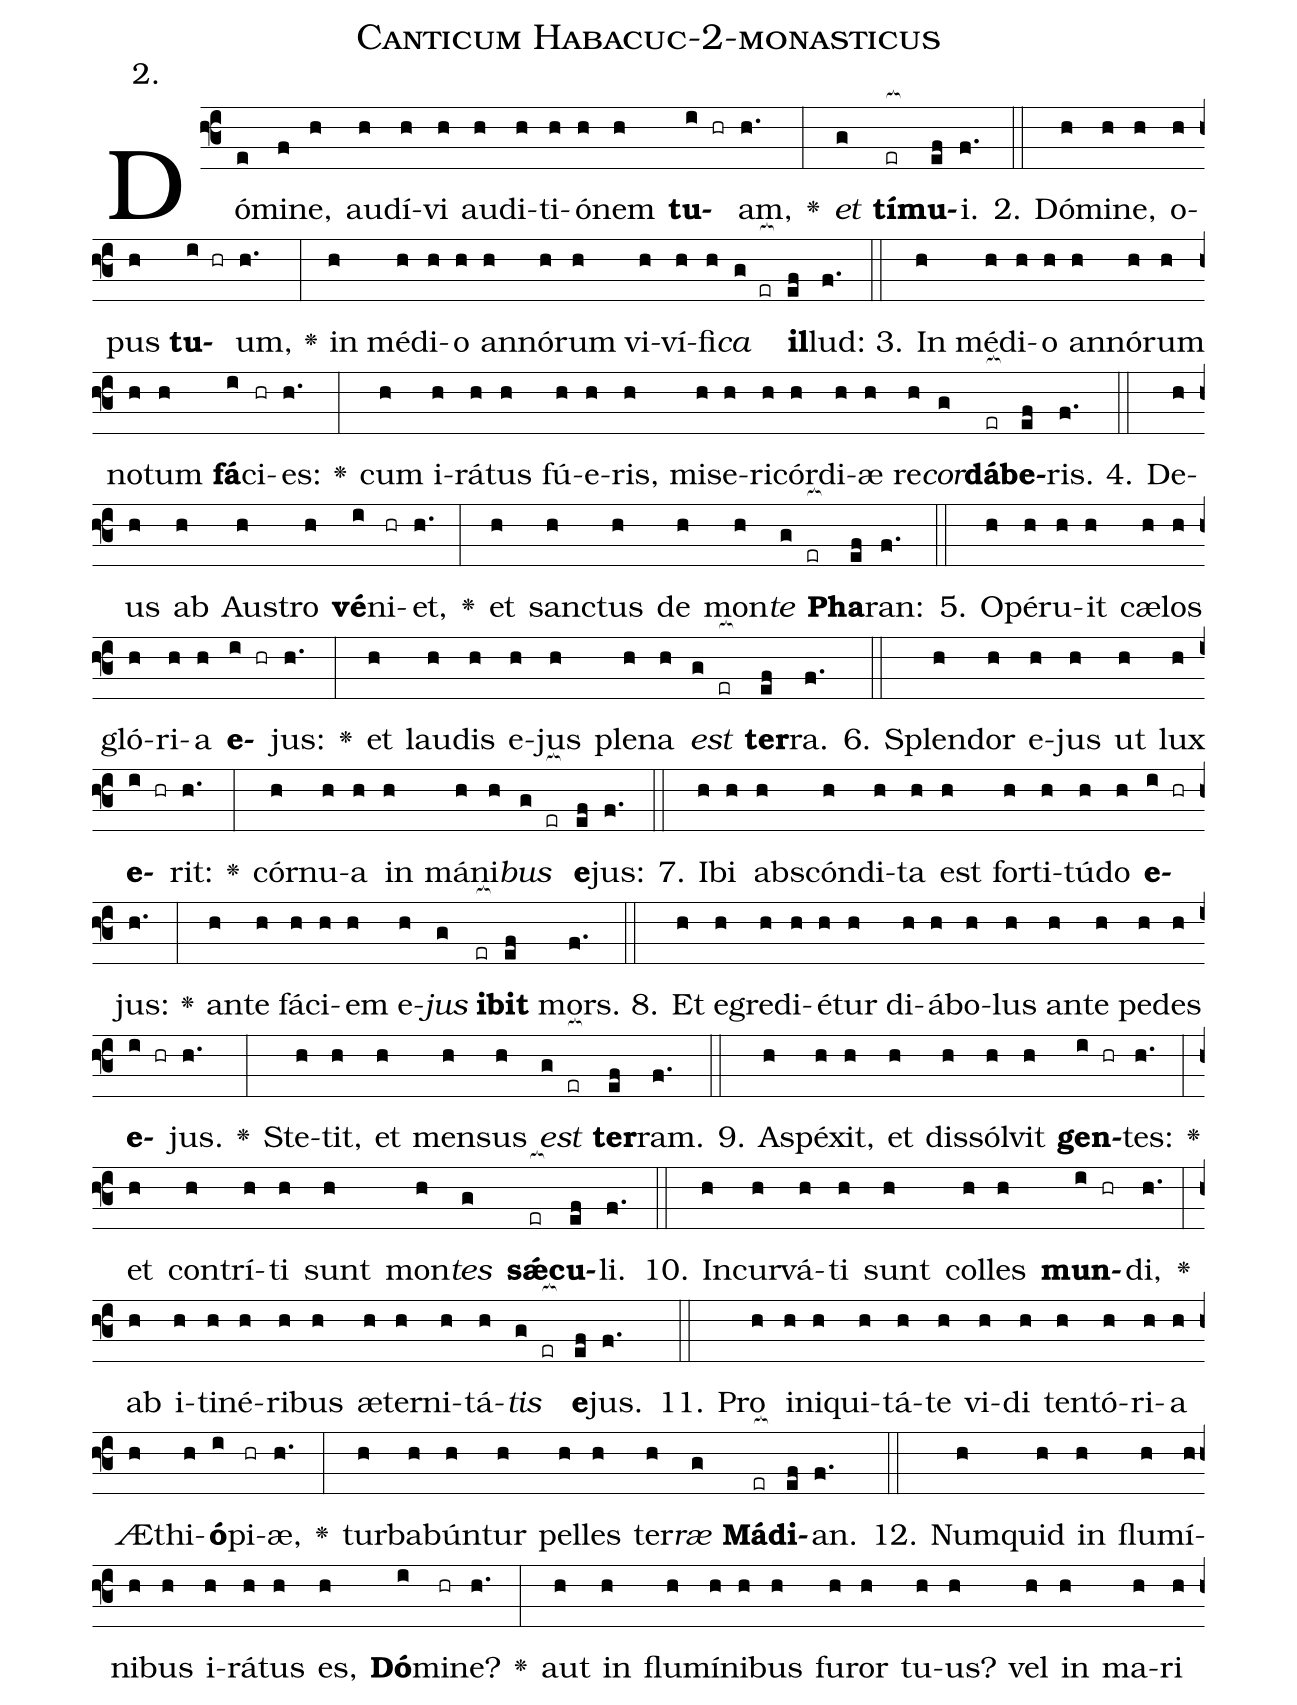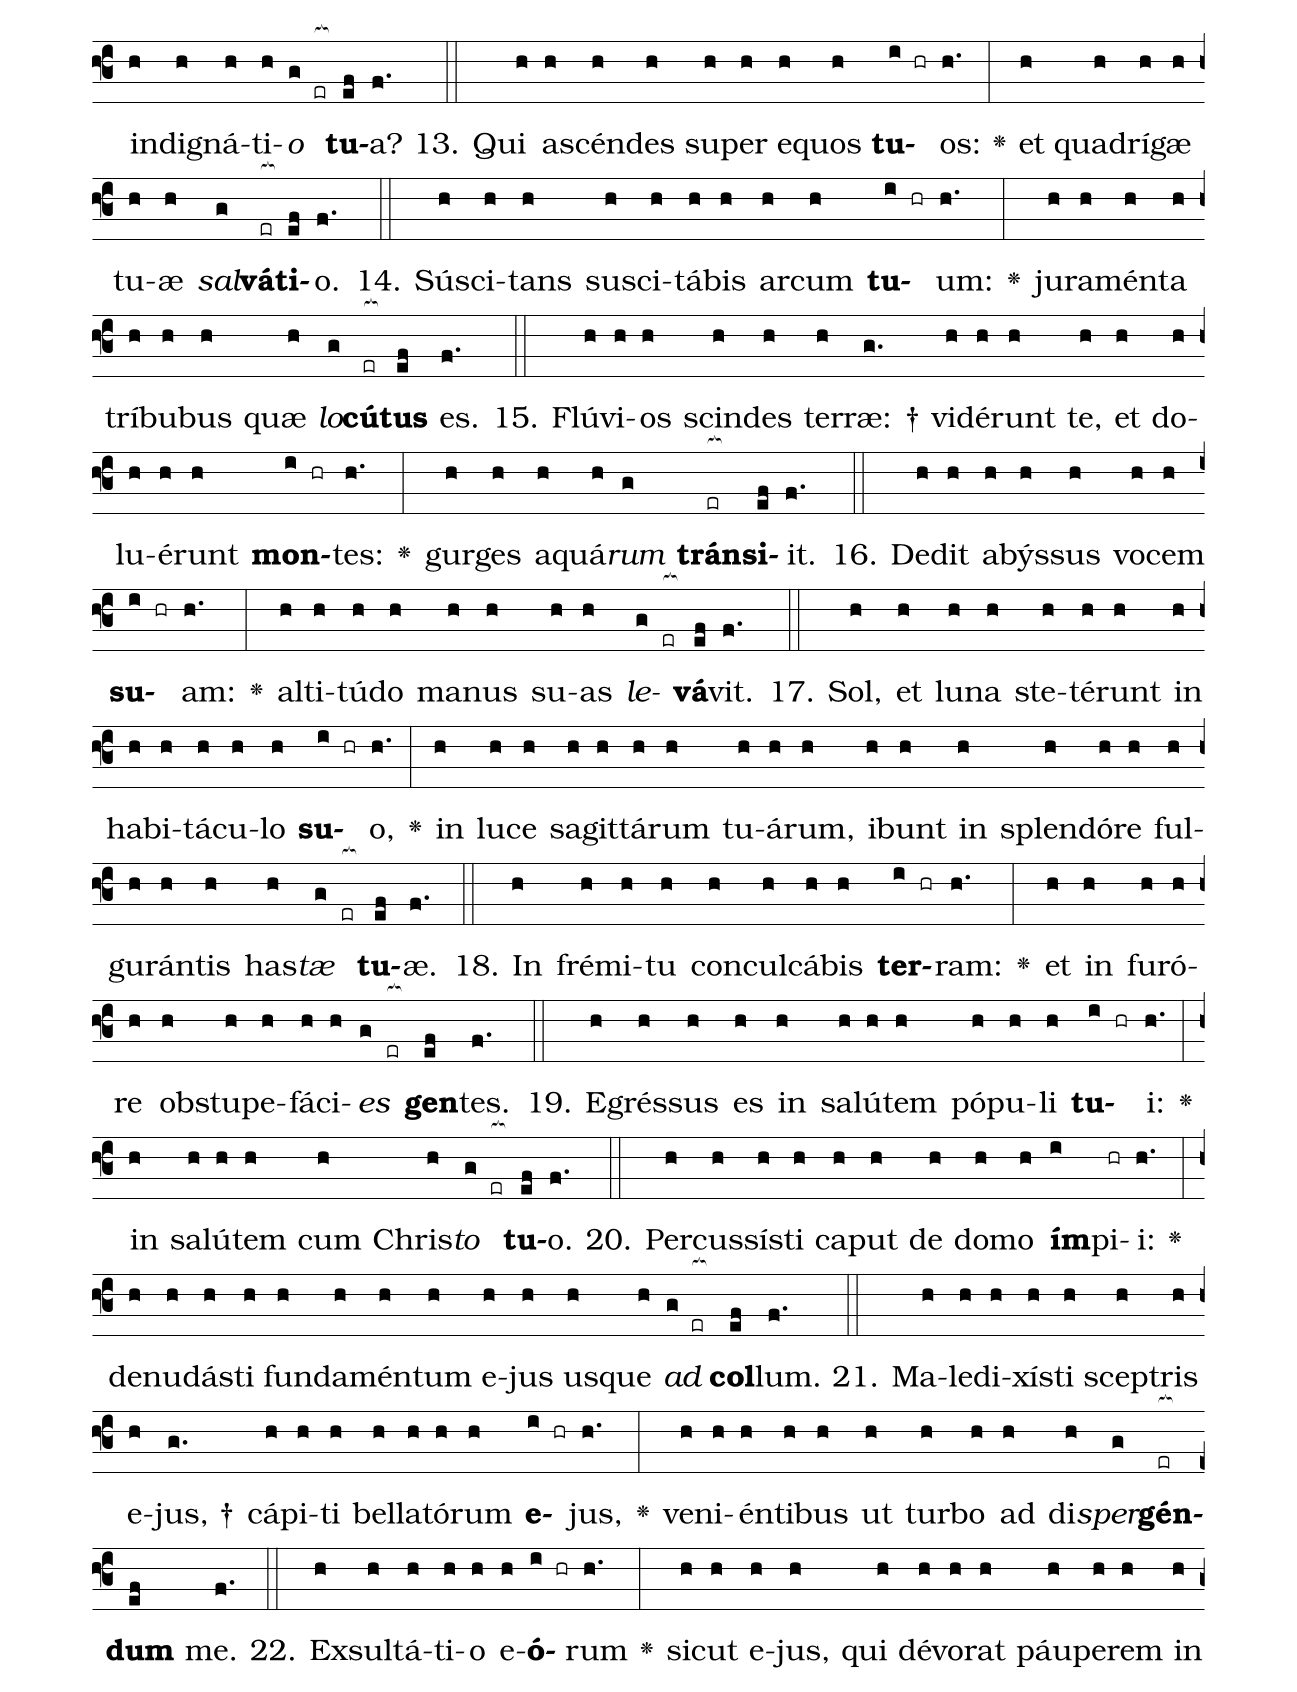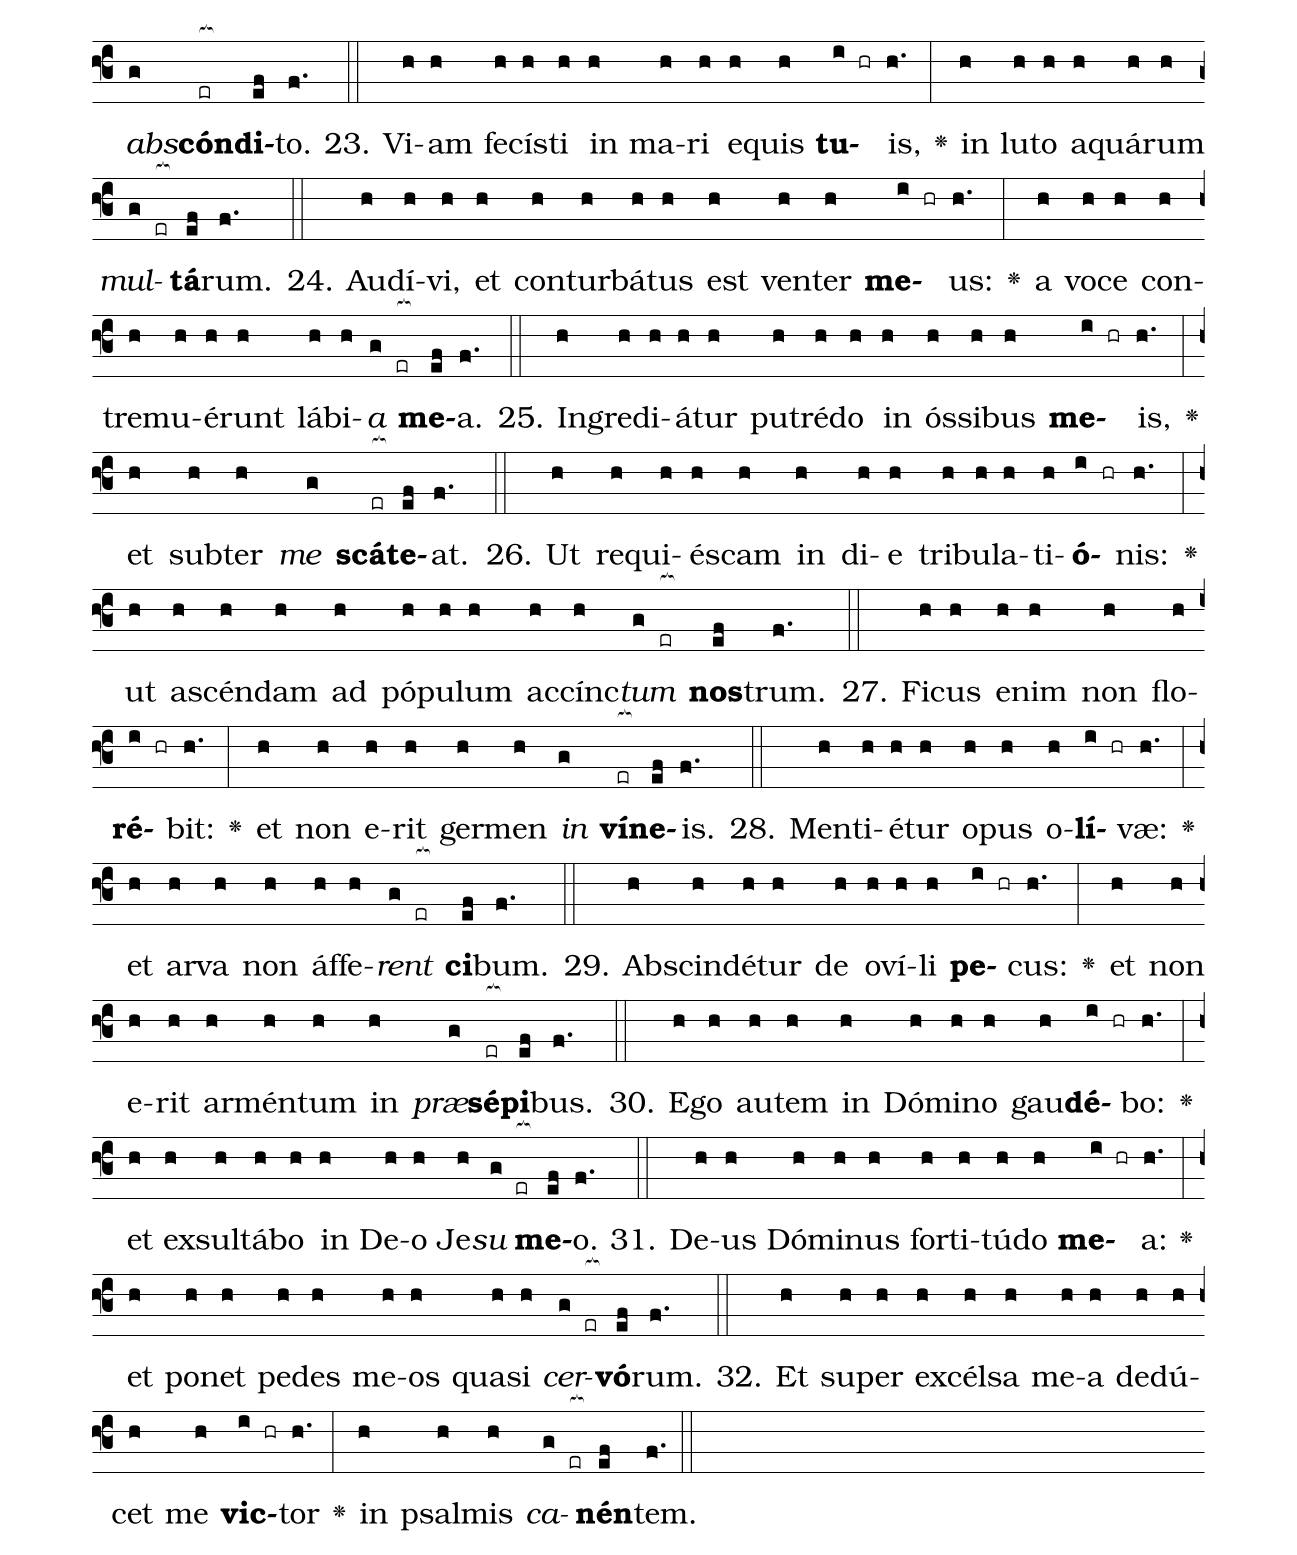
name: Canticum Habacuc-2-monasticus;
annotation: 2.;
%%
(f3)Dó(e)mi(f)ne,(h) au(h)dí(h)vi(h) au(h)di(h)ti(h)ó(h)nem(h) <b>tu</b>(i hr)am,(h.) <v>\greheightstar</v>(:) <i>et</i>(g) <b>tí</b>(er[ocb:1{])<b>mu</b>(ef[ocb:0}])i.(f.) (::)
2. Dó(h)mi(h)ne,(h) o(h)pus(h) <b>tu</b>(i hr)um,(h.) <v>\greheightstar</v>(:) in(h) mé(h)di(h)o(h) an(h)nó(h)rum(h) vi(h)ví(h)fi(h)<i>ca</i>(g er[ocb:1{]) <b>il</b>(ef[ocb:0}])lud:(f.) (::)
3. In(h) mé(h)di(h)o(h) an(h)nó(h)rum(h) no(h)tum(h) <b>fá</b>(i)ci(hr)es:(h.) <v>\greheightstar</v>(:) cum(h) i(h)rá(h)tus(h) fú(h)e(h)ris,(h) mi(h)se(h)ri(h)cór(h)di(h)æ(h) re(h)<i>cor</i>(g)<b>dá</b>(er[ocb:1{])<b>be</b>(ef[ocb:0}])ris.(f.) (::)
4. De(h)us(h) ab(h) Aus(h)tro(h) <b>vé</b>(i)ni(hr)et,(h.) <v>\greheightstar</v>(:) et(h) sanc(h)tus(h) de(h) mon(h)<i>te</i>(g er[ocb:1{]) <b>Pha</b>(ef[ocb:0}])ran:(f.) (::)
5. O(h)pé(h)ru(h)it(h) cæ(h)los(h) gló(h)ri(h)a(h) <b>e</b>(i hr)jus:(h.) <v>\greheightstar</v>(:) et(h) lau(h)dis(h) e(h)jus(h) ple(h)na(h) <i>est</i>(g er[ocb:1{]) <b>ter</b>(ef[ocb:0}])ra.(f.) (::)
6. Splen(h)dor(h) e(h)jus(h) ut(h) lux(h) <b>e</b>(i hr)rit:(h.) <v>\greheightstar</v>(:) cór(h)nu(h)a(h) in(h) má(h)ni(h)<i>bus</i>(g er[ocb:1{]) <b>e</b>(ef[ocb:0}])jus:(f.) (::)
7. I(h)bi(h) abs(h)cón(h)di(h)ta(h) est(h) for(h)ti(h)tú(h)do(h) <b>e</b>(i hr)jus:(h.) <v>\greheightstar</v>(:) an(h)te(h) fá(h)ci(h)em(h) e(h)<i>jus</i>(g) <b>i</b>(er[ocb:1{])<b>bit</b>(ef[ocb:0}]) mors.(f.) (::)
8. Et(h) e(h)gre(h)di(h)é(h)tur(h) di(h)á(h)bo(h)lus(h) an(h)te(h) pe(h)des(h) <b>e</b>(i hr)jus.(h.) <v>\greheightstar</v>(:) Ste(h)tit,(h) et(h) men(h)sus(h) <i>est</i>(g er[ocb:1{]) <b>ter</b>(ef[ocb:0}])ram.(f.) (::)
9. A(h)spé(h)xit,(h) et(h) dis(h)sól(h)vit(h) <b>gen</b>(i hr)tes:(h.) <v>\greheightstar</v>(:) et(h) con(h)trí(h)ti(h) sunt(h) mon(h)<i>tes</i>(g) <b>sǽ</b>(er[ocb:1{])<b>cu</b>(ef[ocb:0}])li.(f.) (::)
10. In(h)cur(h)vá(h)ti(h) sunt(h) col(h)les(h) <b>mun</b>(i hr)di,(h.) <v>\greheightstar</v>(:) ab(h) i(h)ti(h)né(h)ri(h)bus(h) æ(h)ter(h)ni(h)tá(h)<i>tis</i>(g er[ocb:1{]) <b>e</b>(ef[ocb:0}])jus.(f.) (::)
11. Pro(h) in(h)i(h)qui(h)tá(h)te(h) vi(h)di(h) ten(h)tó(h)ri(h)a(h) Æ(h)thi(h)<b>ó</b>(i)pi(hr)æ,(h.) <v>\greheightstar</v>(:) tur(h)ba(h)bún(h)tur(h) pel(h)les(h) ter(h)<i>ræ</i>(g) <b>Má</b>(er[ocb:1{])<b>di</b>(ef[ocb:0}])an.(f.) (::)
12. Num(h)quid(h) in(h) flu(h)mí(h)ni(h)bus(h) i(h)rá(h)tus(h) es,(h) <b>Dó</b>(i)mi(hr)ne?(h.) <v>\greheightstar</v>(:) aut(h) in(h) flu(h)mí(h)ni(h)bus(h) fu(h)ror(h) tu(h)us?(h) vel(h) in(h) ma(h)ri(h) in(h)di(h)gná(h)ti(h)<i>o</i>(g er[ocb:1{]) <b>tu</b>(ef[ocb:0}])a?(f.) (::)
13. Qui(h) a(h)scén(h)des(h) su(h)per(h) e(h)quos(h) <b>tu</b>(i hr)os:(h.) <v>\greheightstar</v>(:) et(h) qua(h)drí(h)gæ(h) tu(h)æ(h) <i>sal</i>(g)<b>vá</b>(er[ocb:1{])<b>ti</b>(ef[ocb:0}])o.(f.) (::)
14. Sú(h)sci(h)tans(h) su(h)sci(h)tá(h)bis(h) ar(h)cum(h) <b>tu</b>(i hr)um:(h.) <v>\greheightstar</v>(:) ju(h)ra(h)mén(h)ta(h) trí(h)bu(h)bus(h) quæ(h) <i>lo</i>(g)<b>cú</b>(er[ocb:1{])<b>tus</b>(ef[ocb:0}]) es.(f.) (::)
15. Flú(h)vi(h)os(h) scin(h)des(h) ter(h)ræ: †(g.) vi(h)dé(h)runt(h) te,(h) et(h) do(h)lu(h)é(h)runt(h) <b>mon</b>(i hr)tes:(h.) <v>\greheightstar</v>(:) gur(h)ges(h) a(h)quá(h)<i>rum</i>(g) <b>tráns</b>(er[ocb:1{])<b>i</b>(ef[ocb:0}])it.(f.) (::)
16. De(h)dit(h) a(h)býs(h)sus(h) vo(h)cem(h) <b>su</b>(i hr)am:(h.) <v>\greheightstar</v>(:) al(h)ti(h)tú(h)do(h) ma(h)nus(h) su(h)as(h) <i>le</i>(g er[ocb:1{])<b>vá</b>(ef[ocb:0}])vit.(f.) (::)
17. Sol,(h) et(h) lu(h)na(h) ste(h)té(h)runt(h) in(h) ha(h)bi(h)tá(h)cu(h)lo(h) <b>su</b>(i hr)o,(h.) <v>\greheightstar</v>(:) in(h) lu(h)ce(h) sa(h)git(h)tá(h)rum(h) tu(h)á(h)rum,(h) i(h)bunt(h) in(h) splen(h)dó(h)re(h) ful(h)gu(h)rán(h)tis(h) has(h)<i>tæ</i>(g er[ocb:1{]) <b>tu</b>(ef[ocb:0}])æ.(f.) (::)
18. In(h) fré(h)mi(h)tu(h) con(h)cul(h)cá(h)bis(h) <b>ter</b>(i hr)ram:(h.) <v>\greheightstar</v>(:) et(h) in(h) fu(h)ró(h)re(h) ob(h)stu(h)pe(h)fá(h)ci(h)<i>es</i>(g er[ocb:1{]) <b>gen</b>(ef[ocb:0}])tes.(f.) (::)
19. E(h)grés(h)sus(h) es(h) in(h) sa(h)lú(h)tem(h) pó(h)pu(h)li(h) <b>tu</b>(i hr)i:(h.) <v>\greheightstar</v>(:) in(h) sa(h)lú(h)tem(h) cum(h) Chris(h)<i>to</i>(g er[ocb:1{]) <b>tu</b>(ef[ocb:0}])o.(f.) (::)
20. Per(h)cus(h)sís(h)ti(h) ca(h)put(h) de(h) do(h)mo(h) <b>ím</b>(i)pi(hr)i:(h.) <v>\greheightstar</v>(:) de(h)nu(h)dás(h)ti(h) fun(h)da(h)mén(h)tum(h) e(h)jus(h) us(h)que(h) <i>ad</i>(g er[ocb:1{]) <b>col</b>(ef[ocb:0}])lum.(f.) (::)
21. Ma(h)le(h)di(h)xís(h)ti(h) scep(h)tris(h) e(h)jus, †(g.) cá(h)pi(h)ti(h) bel(h)la(h)tó(h)rum(h) <b>e</b>(i hr)jus,(h.) <v>\greheightstar</v>(:) ve(h)ni(h)én(h)ti(h)bus(h) ut(h) tur(h)bo(h) ad(h) di(h)<i>sper</i>(g)<b>gén</b>(er[ocb:1{])<b>dum</b>(ef[ocb:0}]) me.(f.) (::)
22. Ex(h)sul(h)tá(h)ti(h)o(h) e(h)<b>ó</b>(i hr)rum(h.) <v>\greheightstar</v>(:) sic(h)ut(h) e(h)jus,(h) qui(h) dé(h)vo(h)rat(h) páu(h)pe(h)rem(h) in(h) <i>abs</i>(g)<b>cón</b>(er[ocb:1{])<b>di</b>(ef[ocb:0}])to.(f.) (::)
23. Vi(h)am(h) fe(h)cís(h)ti(h) in(h) ma(h)ri(h) e(h)quis(h) <b>tu</b>(i hr)is,(h.) <v>\greheightstar</v>(:) in(h) lu(h)to(h) a(h)quá(h)rum(h) <i>mul</i>(g er[ocb:1{])<b>tá</b>(ef[ocb:0}])rum.(f.) (::)
24. Au(h)dí(h)vi,(h) et(h) con(h)tur(h)bá(h)tus(h) est(h) ven(h)ter(h) <b>me</b>(i hr)us:(h.) <v>\greheightstar</v>(:) a(h) vo(h)ce(h) con(h)tre(h)mu(h)é(h)runt(h) lá(h)bi(h)<i>a</i>(g er[ocb:1{]) <b>me</b>(ef[ocb:0}])a.(f.) (::)
25. In(h)gre(h)di(h)á(h)tur(h) pu(h)tré(h)do(h) in(h) ós(h)si(h)bus(h) <b>me</b>(i hr)is,(h.) <v>\greheightstar</v>(:) et(h) sub(h)ter(h) <i>me</i>(g) <b>scá</b>(er[ocb:1{])<b>te</b>(ef[ocb:0}])at.(f.) (::)
26. Ut(h) re(h)qui(h)és(h)cam(h) in(h) di(h)e(h) tri(h)bu(h)la(h)ti(h)<b>ó</b>(i hr)nis:(h.) <v>\greheightstar</v>(:) ut(h) a(h)scén(h)dam(h) ad(h) pó(h)pu(h)lum(h) ac(h)cínc(h)<i>tum</i>(g er[ocb:1{]) <b>nos</b>(ef[ocb:0}])trum.(f.) (::)
27. Fi(h)cus(h) e(h)nim(h) non(h) flo(h)<b>ré</b>(i hr)bit:(h.) <v>\greheightstar</v>(:) et(h) non(h) e(h)rit(h) ger(h)men(h) <i>in</i>(g) <b>ví</b>(er[ocb:1{])<b>ne</b>(ef[ocb:0}])is.(f.) (::)
28. Men(h)ti(h)é(h)tur(h) o(h)pus(h) o(h)<b>lí</b>(i hr)væ:(h.) <v>\greheightstar</v>(:) et(h) ar(h)va(h) non(h) áf(h)fe(h)<i>rent</i>(g er[ocb:1{]) <b>ci</b>(ef[ocb:0}])bum.(f.) (::)
29. Ab(h)scin(h)dé(h)tur(h) de(h) o(h)ví(h)li(h) <b>pe</b>(i hr)cus:(h.) <v>\greheightstar</v>(:) et(h) non(h) e(h)rit(h) ar(h)mén(h)tum(h) in(h) <i>præ</i>(g)<b>sé</b>(er[ocb:1{])<b>pi</b>(ef[ocb:0}])bus.(f.) (::)
30. E(h)go(h) au(h)tem(h) in(h) Dó(h)mi(h)no(h) gau(h)<b>dé</b>(i hr)bo:(h.) <v>\greheightstar</v>(:) et(h) ex(h)sul(h)tá(h)bo(h) in(h) De(h)o(h) Je(h)<i>su</i>(g er[ocb:1{]) <b>me</b>(ef[ocb:0}])o.(f.) (::)
31. De(h)us(h) Dó(h)mi(h)nus(h) for(h)ti(h)tú(h)do(h) <b>me</b>(i hr)a:(h.) <v>\greheightstar</v>(:) et(h) po(h)net(h) pe(h)des(h) me(h)os(h) qua(h)si(h) <i>cer</i>(g er[ocb:1{])<b>vó</b>(ef[ocb:0}])rum.(f.) (::)
32. Et(h) su(h)per(h) ex(h)cél(h)sa(h) me(h)a(h) de(h)dú(h)cet(h) me(h) <b>vic</b>(i hr)tor(h.) <v>\greheightstar</v>(:) in(h) psal(h)mis(h) <i>ca</i>(g er[ocb:1{])<b>nén</b>(ef[ocb:0}])tem.(f.) (::)
